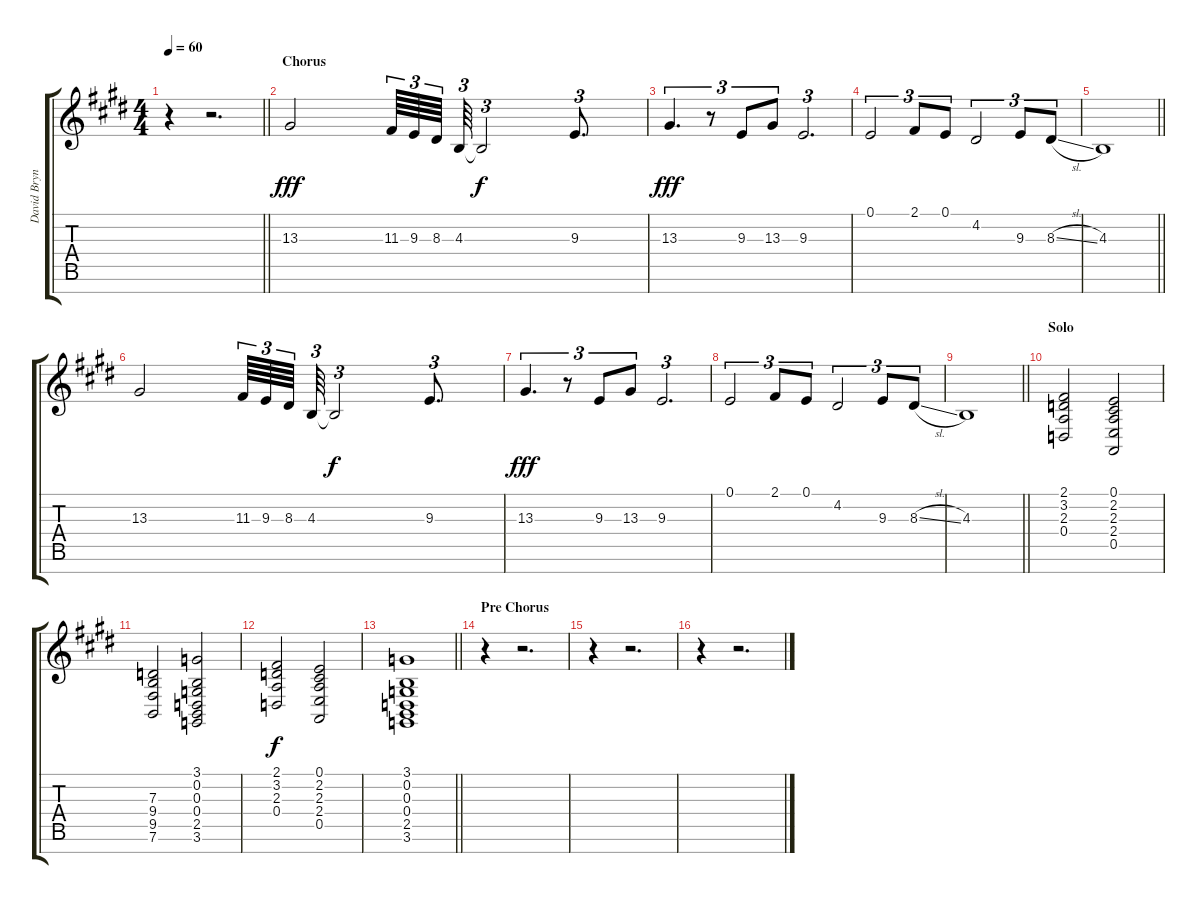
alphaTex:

\track ("David Bryne" "David Bryn") {instrument violin}
\staff {score tabs}
\tuning (E4 B3 G3 D3 A2 E2 B1) {hide}
\ts (4 4)
\tempo 60
\clef g2
\barLineRight lightlight
\ks e
r.4{dy fff} r.2{d} |
\section ("" "Chorus")
13.3.2 11.3.64{tu (3 2)} 9.3.64{tu (3 2)} 8.3.64{tu (3 2)} 4.3.64{tu (3 2)} 4.3{t}.2{tu (3 2) dy f} 9.3.8{d tu (3 2)} |
13.3.4{d tu (3 2) dy fff} r.8{tu (3 2)} 9.3.8{tu (3 2)} 13.3.8{tu (3 2)} 9.3.2{d tu (3 2)} |
0.1.2{tu (3 2)} 2.1.8{tu (3 2)} 0.1.8{tu (3 2)} 4.2.2{tu (3 2)} 9.3.8{tu (3 2)} 8.3{sl}.8{tu (3 2)} |
\barLineRight lightlight
4.3.1 |
13.3.2 11.3.64{tu (3 2)} 9.3.64{tu (3 2)} 8.3.64{tu (3 2)} 4.3.64{tu (3 2)} 4.3{t}.2{tu (3 2) dy f} 9.3.8{d tu (3 2)} |
13.3.4{d tu (3 2) dy fff} r.8{tu (3 2)} 9.3.8{tu (3 2)} 13.3.8{tu (3 2)} 9.3.2{d tu (3 2)} |
0.1.2{tu (3 2)} 2.1.8{tu (3 2)} 0.1.8{tu (3 2)} 4.2.2{tu (3 2)} 9.3.8{tu (3 2)} 8.3{sl}.8{tu (3 2)} |
\barLineRight lightlight
4.3.1 |
\section ("" "Solo")
(2.1 3.2 2.3 0.4).2{volume 14} (0.1 2.2 2.3 2.4 0.5).2 |
(7.3 9.4 9.5 7.6).2 (3.1 0.2 0.3 0.4 2.5 3.6).2 |
(2.1 3.2 2.3 0.4).2{dy f} (0.1 2.2 2.3 2.4 0.5).2 |
\barLineRight lightlight
(3.1 0.2 0.3 0.4 2.5 3.6).1 |
\section ("" "Pre Chorus")
r.4{volume 10} r.2{d} |
r.4 r.2{d} |
r.4 r.2{d}
